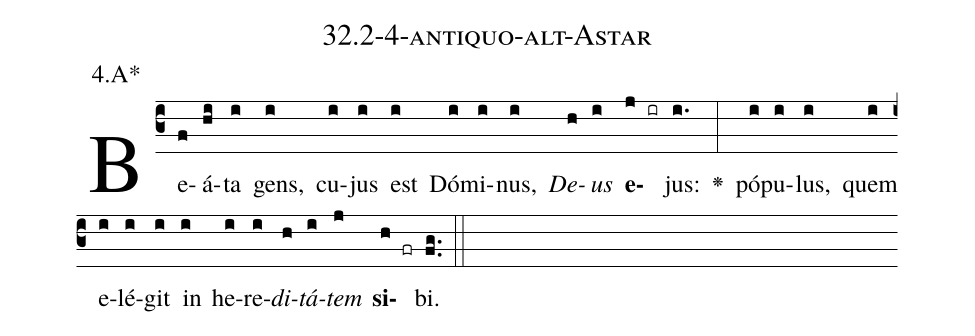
name: 32.2-4-antiquo-alt-Astar;
annotation: 4.A*;
%%
(c3)Be(f)á(hi)ta(i) gens,(i) cu(i)jus(i) est(i) Dó(i)mi(i)nus,(i) <i>De</i>(h)<i>us</i>(i) <b>e</b>(j ir)jus:(i.) <v>\greheightstar</v>(:) pó(i)pu(i)lus,(i) quem(i) e(i)lé(i)git(i) in(i) he(i)re(i)<i>di</i>(h)<i>tá</i>(i)<i>tem</i>(j) <b>si</b>(h fr)bi.(fg..) (::)


%E(i) u(h) o(i) u(j) a(h) e.(fg..) (::)
